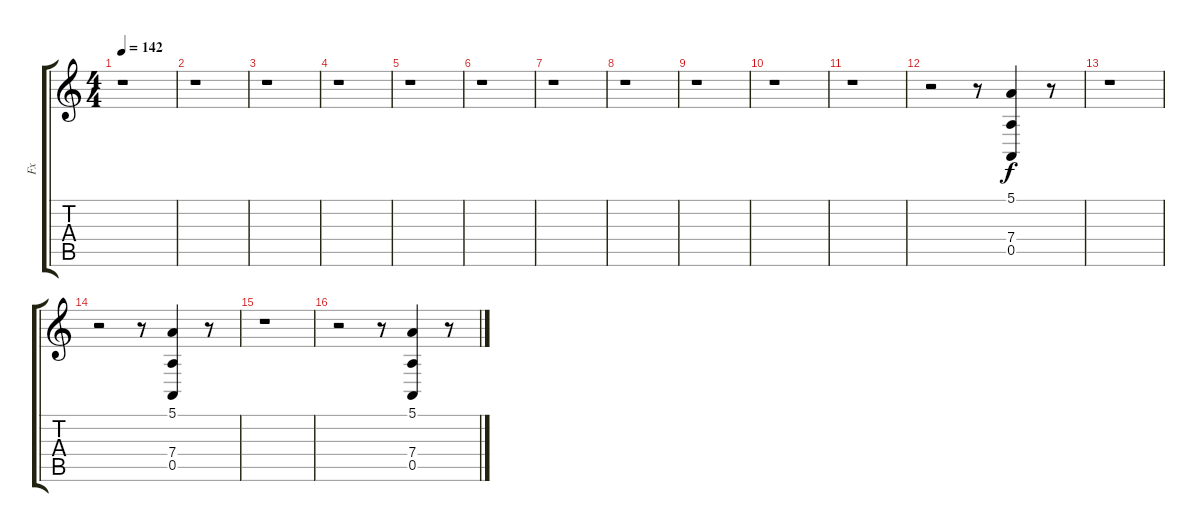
\track ("Fx" "Fx") {instrument pad2warm}
\staff {score tabs}
\tuning (E4 B3 G3 D3 A2 E2) {hide}
\ts (4 4)
\tempo 142
\clef g2
\ks c
r.1{dy f} |
r.1 |
r.1 |
r.1 |
r.1 |
r.1 |
r.1 |
r.1 |
r.1 |
r.1 |
r.1 |
r.2 r.8 (5.1 7.4 0.5).4{volume 11 instrument fx8scifi} r.8 |
r.1 |
r.2 r.8 (5.1 7.4 0.5).4{volume 11 instrument fx8scifi} r.8 |
r.1 |
r.2 r.8 (5.1 7.4 0.5).4{volume 11 instrument fx8scifi} r.8
